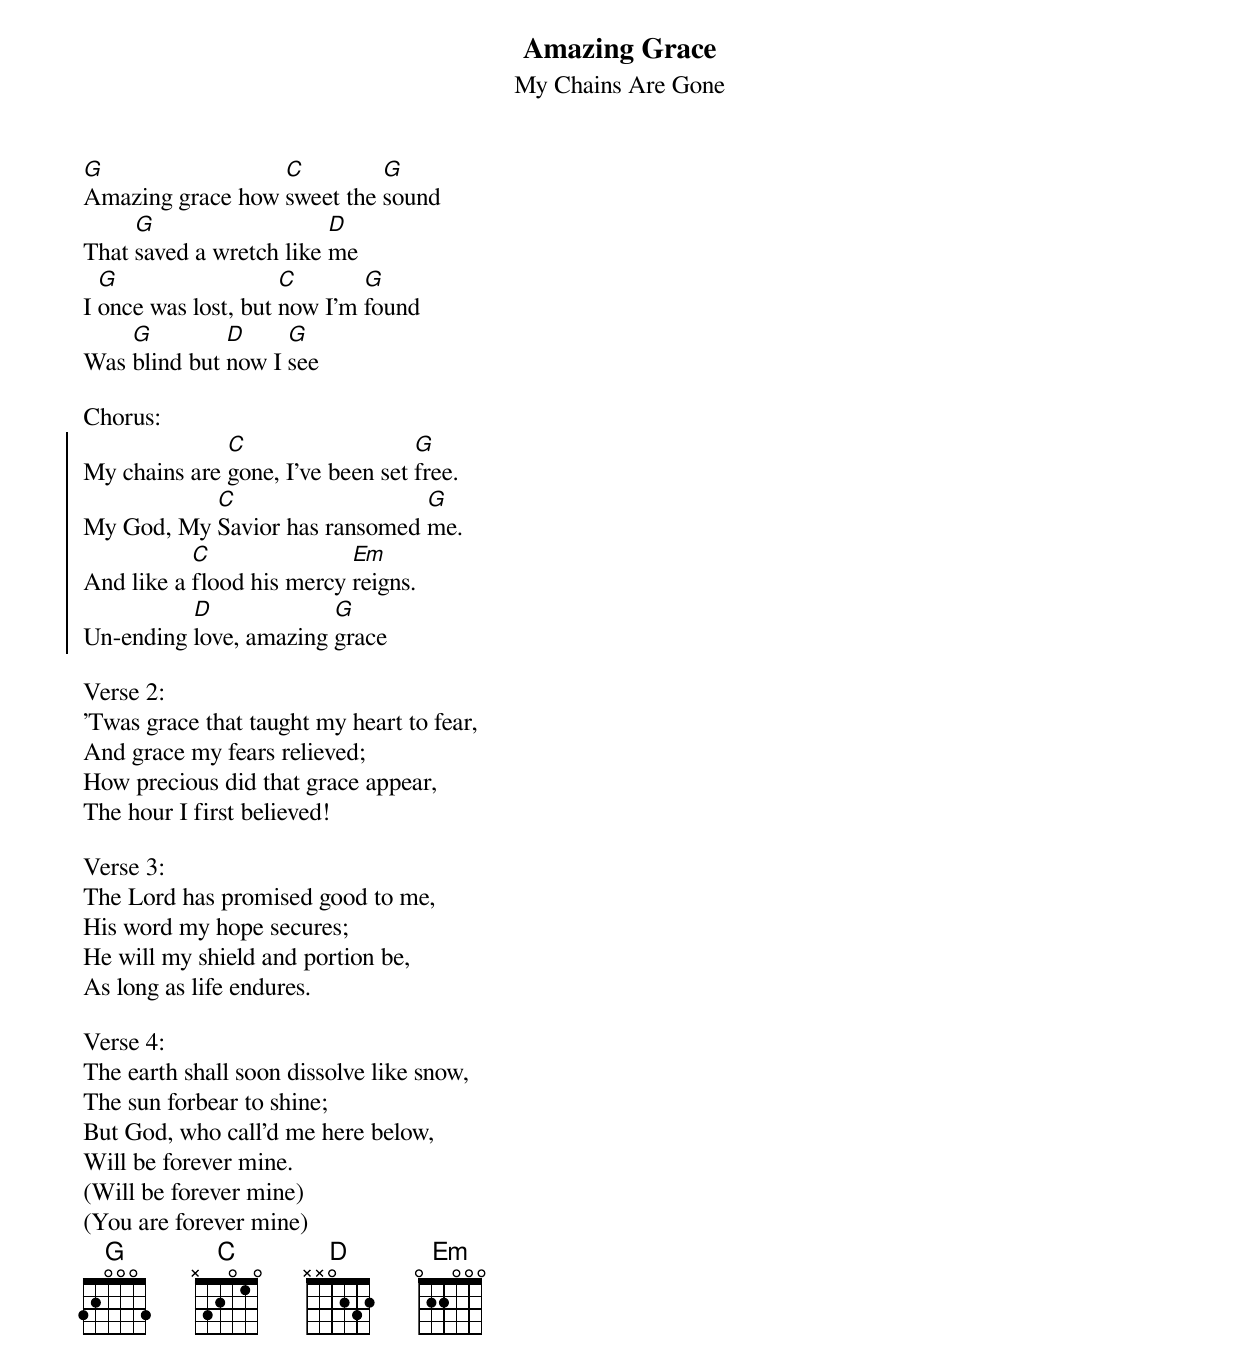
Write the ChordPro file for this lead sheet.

{t: Amazing Grace}
{st: My Chains Are Gone}
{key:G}

[G]Amazing grace how [C]sweet the [G]sound
That [G]saved a wretch like [D]me
I [G]once was lost, but [C]now I'm [G]found
Was [G]blind but [D]now I [G]see

Chorus:
{soc}
My chains are [C]gone, I've been set [G]free.
My God, My [C]Savior has ransomed [G]me.
And like a [C]flood his mercy [Em]reigns.
Un-ending [D]love, amazing [G]grace
{eoc}

Verse 2:
Twas grace that taught my heart to fear,
And grace my fears relieved;
How precious did that grace appear,
The hour I first believed!

Verse 3:
The Lord has promised good to me,
His word my hope secures;
He will my shield and portion be,
As long as life endures.

Verse 4:
The earth shall soon dissolve like snow,
The sun forbear to shine;
But God, who calld me here below,
Will be forever mine.
(Will be forever mine)
(You are forever mine)
